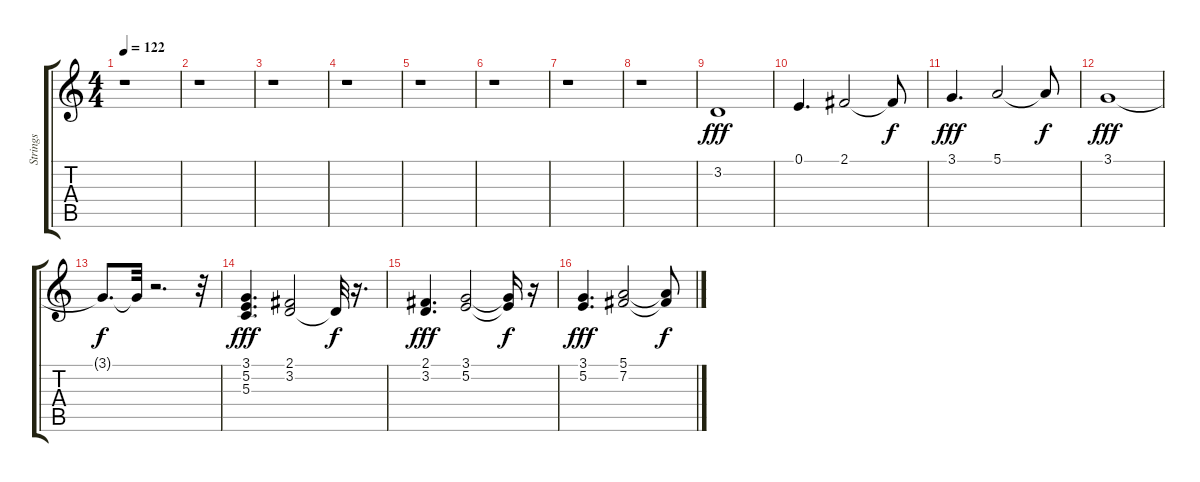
\track ("Strings" "Strings") {instrument stringensemble1}
\staff {score tabs}
\tuning (E4 B3 G3 D3 A2 E2) {hide}
\ts (4 4)
\tempo 122
\clef g2
\ks c
r.1{dy fff} |
r.1 |
r.1 |
r.1 |
r.1 |
r.1 |
r.1 |
r.1 |
3.2.1 |
0.1.4{d} 2.1.2 2.1{t}.8{dy f} |
3.1.4{d dy fff} 5.1.2 5.1{t}.8{dy f} |
3.1.1{dy fff} |
3.1{t}.8{d dy f} 3.1{t}.32 r.2{d} r.32 |
(3.1 5.2 5.3).4{d dy fff} (2.1 3.2).2 3.2{t}.32{dy f} r.16{d} |
(2.1 3.2).4{d dy fff} (3.1 5.2).2 (3.1{t} 5.2{t}).16{dy f} r.16 |
(3.1 5.2).4{d dy fff} (5.1 7.2).2 (5.1{t} 7.2{t}).8{dy f}
